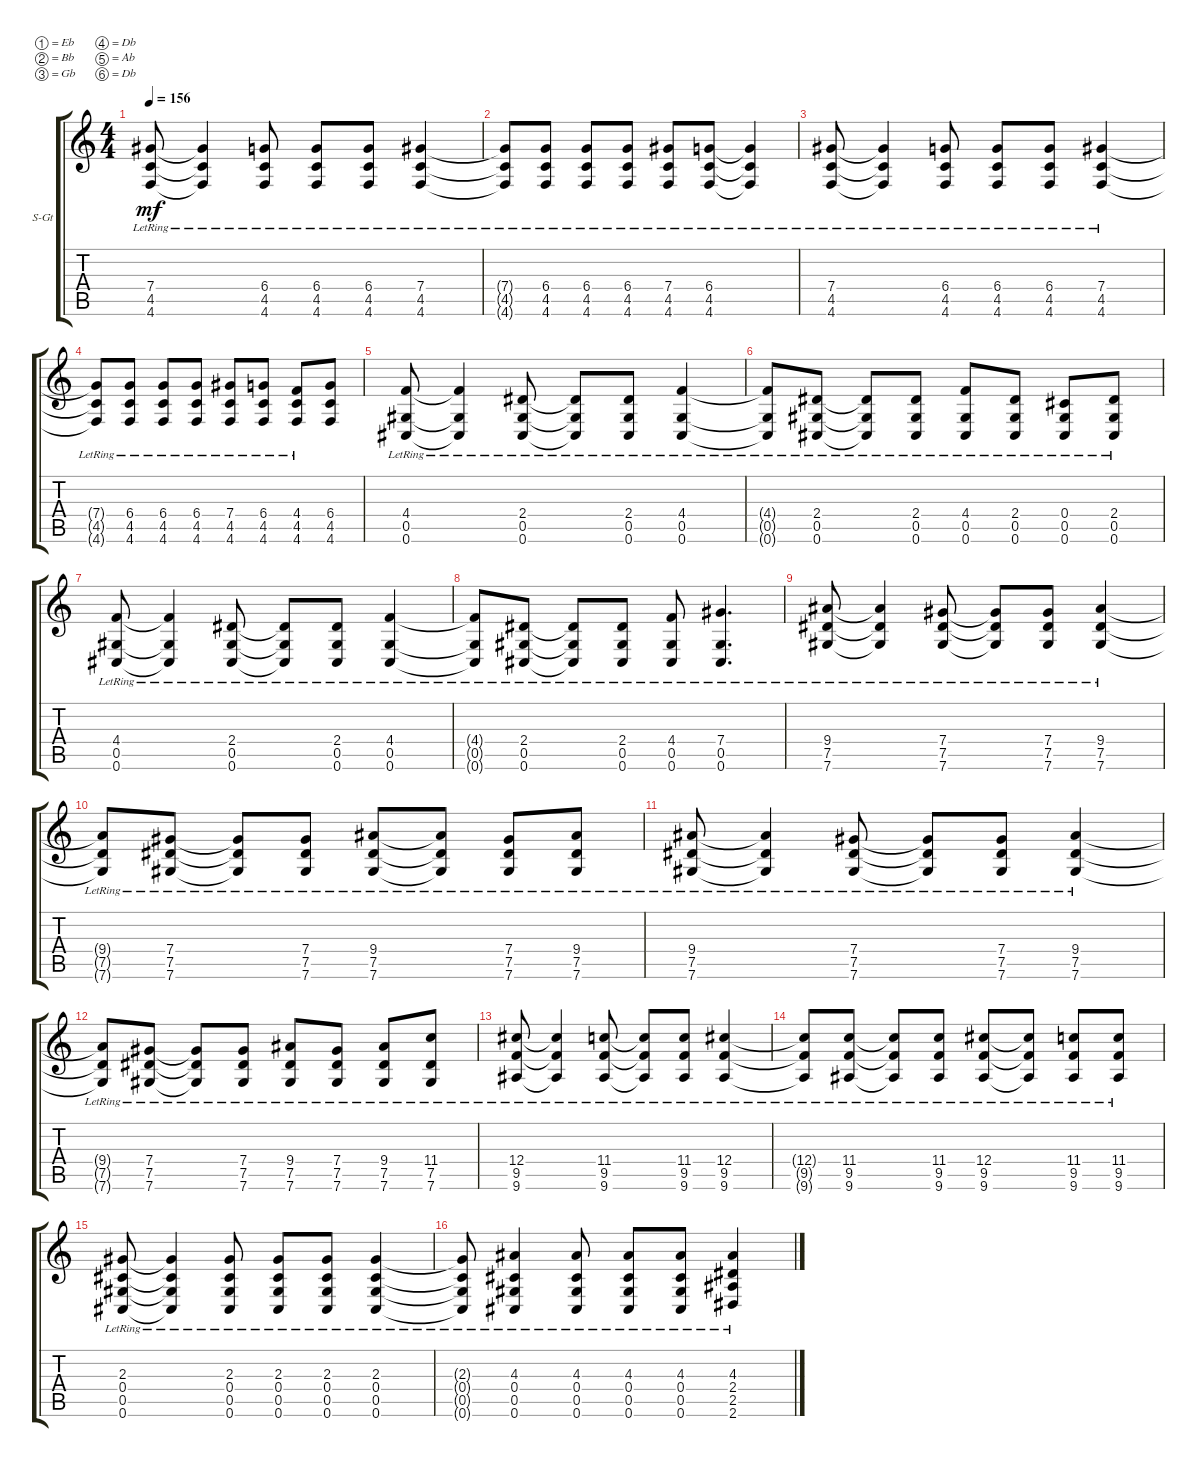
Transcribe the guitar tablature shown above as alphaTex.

\defaultSystemsLayout 4
\bracketExtendMode groupsimilarinstruments
\firstSystemTrackNameOrientation horizontal
\otherSystemsTrackNameOrientation horizontal
\track ("Intro Guitar 1" "S-Gt") {instrument acousticguitarsteel}
\staff {score tabs}
\tuning (Eb4 Bb3 Gb3 Db3 Ab2 Db2)
\ts (4 4)
\tempo 156
\clef g2
\scale
0.333333
\ks c
(7.4{lr} 4.6{lr} 4.5{lr}).8{dy mf} (7.4{lr t} 4.6{lr t} 4.5{lr t}).4 (6.4{lr} 4.6{lr} 4.5{lr}).8 (6.4{lr} 4.6{lr} 4.5{lr}).8 (6.4{lr} 4.6{lr} 4.5{lr}).8 (7.4{lr} 4.6{lr} 4.5{lr}).4 |
\scale
0.333333 (7.4{lr t} 4.6{lr t} 4.5{lr t}).8 (6.4{lr} 4.6{lr} 4.5{lr}).8 (6.4{lr} 4.6{lr} 4.5{lr}).8 (6.4{lr} 4.6{lr} 4.5{lr}).8 (7.4{lr} 4.6{lr} 4.5{lr}).8 (6.4{lr} 4.6{lr} 4.5{lr}).8 (4.5{lr t} 6.4{lr t} 4.6{lr t}).4 |
\scale
0.333333 (7.4{lr} 4.6{lr} 4.5{lr}).8 (7.4{lr t} 4.6{lr t} 4.5{lr t}).4 (6.4{lr} 4.6{lr} 4.5{lr}).8 (6.4{lr} 4.6{lr} 4.5{lr}).8 (6.4{lr} 4.6{lr} 4.5{lr}).8 (7.4{lr} 4.6{lr} 4.5{lr}).4 |
\scale
0.333333 (7.4{lr t} 4.6{lr t} 4.5{lr t}).8 (6.4{lr} 4.6{lr} 4.5{lr}).8 (6.4{lr} 4.6{lr} 4.5{lr}).8 (6.4{lr} 4.6{lr} 4.5{lr}).8 (7.4{lr} 4.6{lr} 4.5{lr}).8 (6.4{lr} 4.6{lr} 4.5{lr}).8 (4.5{lr} 4.4{lr} 4.6{lr}).8 (4.6 4.5 6.4).8 |
\scale
0.333333 (0.5{lr} 0.6{lr} 4.4{lr}).8 (0.5{lr t} 0.6{lr t} 4.4{lr t}).4 (0.5{lr} 0.6{lr} 2.4{lr}).8 (0.5{lr t} 0.6{lr t} 2.4{lr t}).8 (0.5{lr} 0.6{lr} 2.4{lr}).8 (0.5{lr} 0.6{lr} 4.4{lr}).4 |
\scale
0.333333 (0.5{lr t} 0.6{lr t} 4.4{t}).8 (0.5{lr} 0.6{lr} 2.4{lr}).8 (0.5{lr t} 0.6{lr t} 2.4{lr t}).8 (0.5{lr} 0.6{lr} 2.4{lr}).8 (0.5{lr} 0.6{lr} 4.4{lr}).8 (0.5{lr} 0.6{lr} 2.4{lr}).8 (0.5{lr} 0.6{lr} 0.4{lr}).8 (0.5{lr} 0.6{lr} 2.4{lr}).8 |
\scale
0.333333 (0.5{lr} 0.6{lr} 4.4{lr}).8 (0.5{lr t} 0.6{lr t} 4.4{lr t}).4 (0.5{lr} 0.6{lr} 2.4{lr}).8 (0.5{lr t} 0.6{lr t} 2.4{lr t}).8 (0.5{lr} 0.6{lr} 2.4{lr}).8 (0.5{lr} 0.6{lr} 4.4{lr}).4 |
\scale
0.333333 (0.5{lr t} 0.6{lr t} 4.4{t}).8 (0.5{lr} 0.6{lr} 2.4{lr}).8 (0.5{lr t} 0.6{lr t} 2.4{lr t}).8 (0.5{lr} 0.6{lr} 2.4{lr}).8 (0.5{lr} 0.6{lr} 4.4{lr}).8 (0.5{lr} 0.6{lr} 7.4{lr}).4{d} |
\scale
0.333333 (9.4{lr} 7.5{lr} 7.6{lr}).8 (9.4{lr t} 7.5{lr t} 7.6{lr t}).4 (7.4{lr} 7.5{lr} 7.6{lr}).8 (7.4{lr t} 7.5{lr t} 7.6{lr t}).8 (7.4{lr} 7.5{lr} 7.6{lr}).8 (9.4{lr} 7.5{lr} 7.6{lr}).4 |
\scale
0.333333 (9.4{lr t} 7.5{lr t} 7.6{t}).8 (7.4{lr} 7.5{lr} 7.6{lr}).8 (7.4{lr t} 7.5{lr t} 7.6{lr t}).8 (7.4{lr} 7.5{lr} 7.6{lr}).8 (9.4{lr} 7.5{lr} 7.6{lr}).8 (9.4{lr t} 7.5{lr t} 7.6{lr t}).8 (7.4{lr} 7.5{lr} 7.6{lr}).8 (9.4{lr} 7.5{lr} 7.6{lr}).8 |
\scale
0.333333 (9.4{lr} 7.5{lr} 7.6{lr}).8 (9.4{lr t} 7.5{lr t} 7.6{lr t}).4 (7.4{lr} 7.5{lr} 7.6{lr}).8 (7.4{lr t} 7.5{lr t} 7.6{lr t}).8 (7.4{lr} 7.5{lr} 7.6{lr}).8 (9.4{lr} 7.5{lr} 7.6{lr}).4 |
\scale
0.333333 (9.4{lr t} 7.5{lr t} 7.6{t}).8 (7.4{lr} 7.5{lr} 7.6{lr}).8 (7.4{lr t} 7.5{lr t} 7.6{lr t}).8 (7.4{lr} 7.5{lr} 7.6{lr}).8 (9.4{lr} 7.5{lr} 7.6{lr}).8 (7.4{lr} 7.5{lr} 7.6{lr}).8 (9.4{lr} 7.5{lr} 7.6{lr}).8 (11.4{lr} 7.5{lr} 7.6{lr}).8 |
\scale
0.333333 (9.5{lr} 9.6{lr} 12.4{lr}).8 (9.5{lr t} 9.6{lr t} 12.4{lr t}).4 (9.5{lr} 9.6{lr} 11.4{lr}).8 (9.5{lr t} 9.6{lr t} 11.4{lr t}).8 (9.5{lr} 9.6{lr} 11.4{lr}).8 (9.5{lr} 9.6{lr} 12.4{lr}).4 |
\scale
0.333333 (9.5{lr t} 9.6{t} 12.4{t}).8 (9.5{lr} 9.6{lr} 11.4{lr}).8 (9.5{lr t} 9.6{lr t} 11.4{lr t}).8 (9.5{lr} 9.6{lr} 11.4{lr}).8 (9.5{lr} 9.6{lr} 12.4{lr}).8 (9.5{lr t} 9.6{lr t} 12.4{lr t}).8 (9.5{lr} 9.6{lr} 11.4{lr}).8 (9.5{lr} 9.6{lr} 11.4{lr}).8 |
\scale
0.333333 (0.5{lr} 0.6{lr} 0.4{lr} 2.3{lr}).8 (0.5{lr t} 0.6{lr t} 2.3{lr t} 0.4{lr t}).4 (0.5{lr} 0.6{lr} 2.3{lr} 0.4{lr}).8 (0.5{lr} 0.6{lr} 2.3{lr} 0.4{lr}).8 (0.5{lr} 0.6{lr} 2.3{lr} 0.4{lr}).8 (0.5{lr} 0.6{lr} 2.3{lr} 0.4{lr}).4 |
\scale
0.333333 (0.5{lr t} 0.6{lr t} 2.3{lr t} 0.4{lr t}).8 (0.5{lr} 0.6{lr} 4.3{lr} 0.4{lr}).4 (0.5{lr} 0.6{lr} 4.3{lr} 0.4{lr}).8 (0.5{lr} 0.6{lr} 4.3{lr} 0.4{lr}).8 (0.5{lr} 0.6{lr} 4.3{lr} 0.4{lr}).8 (2.5{lr} 2.6{lr} 4.3{lr} 2.4{lr}).4
